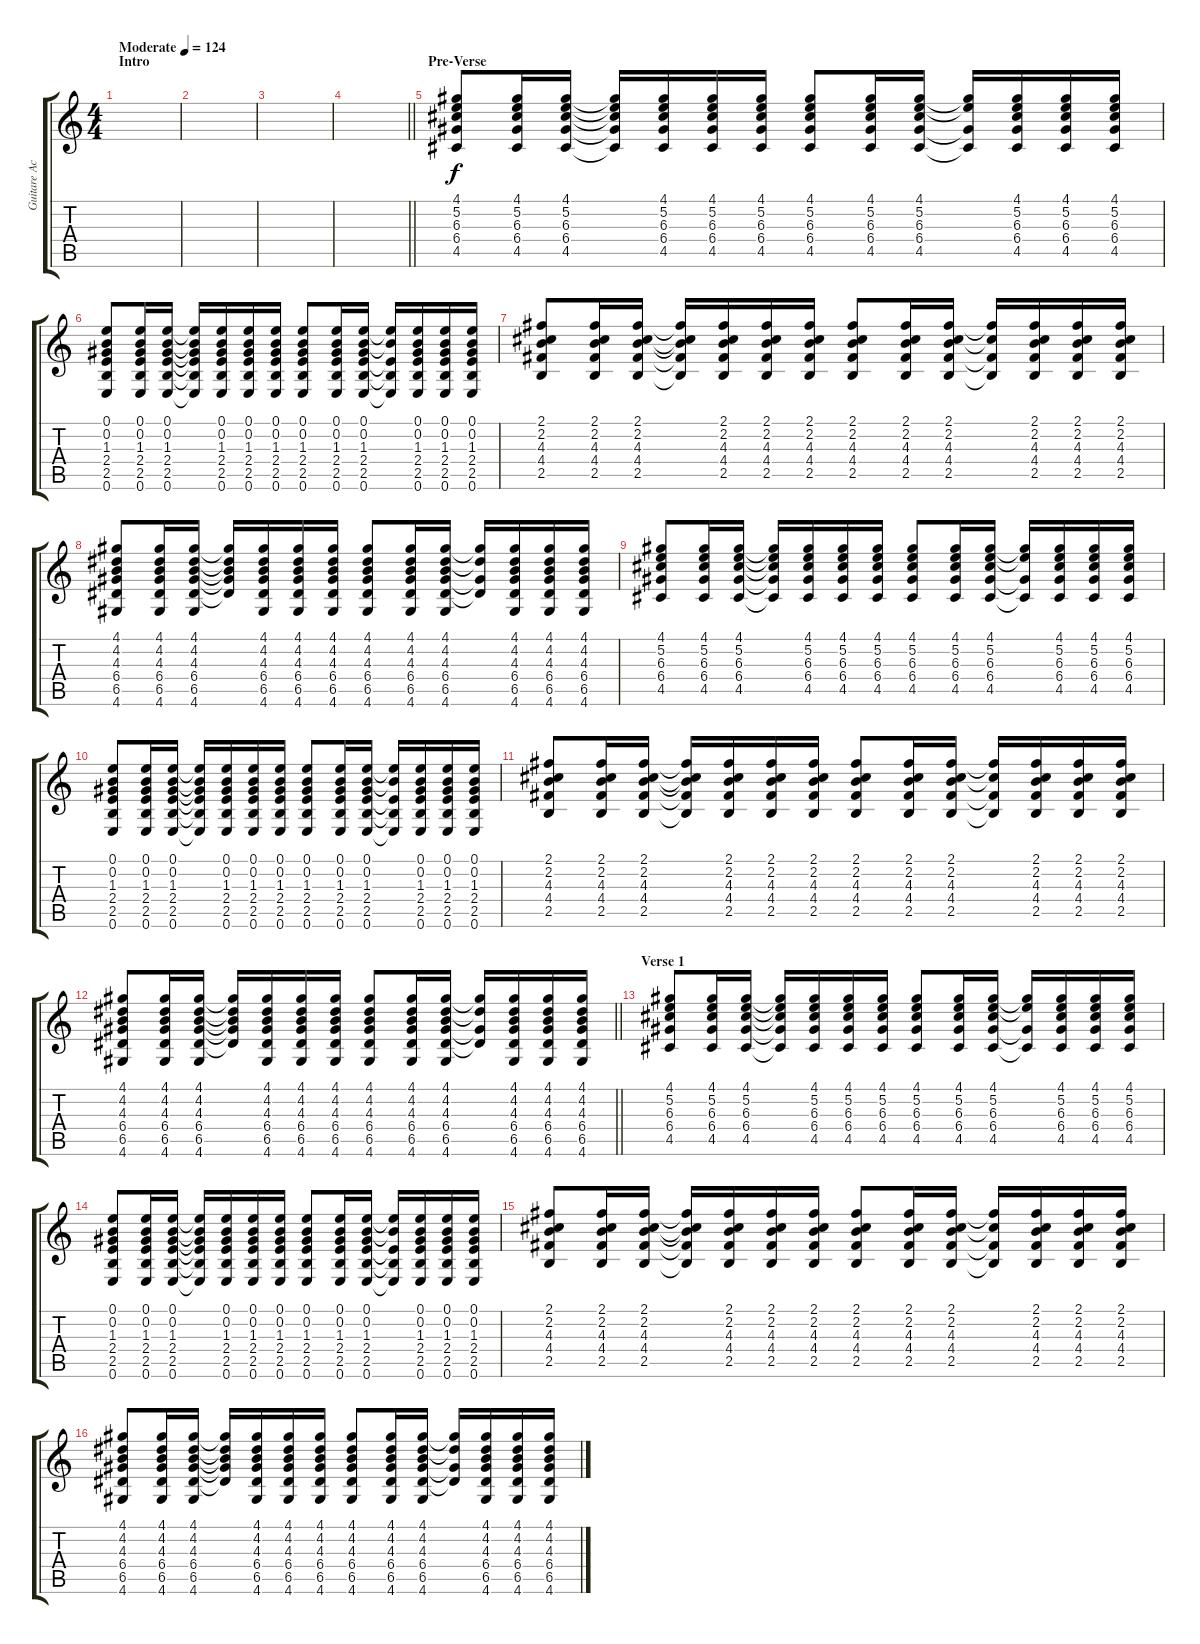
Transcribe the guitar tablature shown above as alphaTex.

\track ("Guitare Acoustique" "Guitare Ac") {instrument acousticguitarsteel}
\staff {score tabs}
\tuning (E4 B3 G3 D3 A2 E2) {hide}
\ts (4 4)
\section ("" "Intro")
\tempo (124 "Moderate")
\clef g2
\ks c
|
|
|
\barLineRight lightlight
|
\section ("" "Pre-Verse")
(4.1 5.2 6.3 6.4 4.5).8 (4.1 5.2 6.3 6.4 4.5).16 (4.1 5.2 6.3 6.4 4.5).16 (4.1{t} 5.2{t} 6.3{t} 6.4{t} 4.5{t}).16 (4.1 5.2 6.3 6.4 4.5).16 (4.1 5.2 6.3 6.4 4.5).16 (4.1 5.2 6.3 6.4 4.5).16 (4.1 5.2 6.3 6.4 4.5).8 (4.1 5.2 6.3 6.4 4.5).16 (4.1 5.2 6.3 6.4 4.5).16 (4.1{t} 5.2{t} 6.4{t} 4.5{t}).16 (4.1 5.2 6.3 6.4 4.5).16 (4.1 5.2 6.3 6.4 4.5).16 (4.1 5.2 6.3 6.4 4.5).16 |
(0.1 0.2 1.3 2.4 2.5 0.6).8 (0.1 0.2 1.3 2.4 2.5 0.6).16 (0.1 0.2 1.3 2.4 2.5 0.6).16 (0.1{t} 0.2{t} 1.3{t} 2.4{t} 2.5{t} 0.6{t}).16 (0.1 0.2 1.3 2.4 2.5 0.6).16 (0.1 0.2 1.3 2.4 2.5 0.6).16 (0.1 0.2 1.3 2.4 2.5 0.6).16 (0.1 0.2 1.3 2.4 2.5 0.6).8 (0.1 0.2 1.3 2.4 2.5 0.6).16 (0.1 0.2 1.3 2.4 2.5 0.6).16 (0.1{t} 0.2{t} 2.4{t} 2.5{t} 0.6{t}).16 (0.1 0.2 1.3 2.4 2.5 0.6).16 (0.1 0.2 1.3 2.4 2.5 0.6).16 (0.1 0.2 1.3 2.4 2.5 0.6).16 |
(2.1 2.2 4.3 4.4 2.5).8 (2.1 2.2 4.3 4.4 2.5).16 (2.1 2.2 4.3 4.4 2.5).16 (2.1{t} 2.2{t} 4.3{t} 4.4{t} 2.5{t}).16 (2.1 2.2 4.3 4.4 2.5).16 (2.1 2.2 4.3 4.4 2.5).16 (2.1 2.2 4.3 4.4 2.5).16 (2.1 2.2 4.3 4.4 2.5).8 (2.1 2.2 4.3 4.4 2.5).16 (2.1 2.2 4.3 4.4 2.5).16 (2.1{t} 2.2{t} 4.4{t} 2.5{t}).16 (2.1 2.2 4.3 4.4 2.5).16 (2.1 2.2 4.3 4.4 2.5).16 (2.1 2.2 4.3 4.4 2.5).16 |
(4.1 4.2 4.3 6.4 6.5 4.6).8 (4.1 4.2 4.3 6.4 6.5 4.6).16 (4.1 4.2 4.3 6.4 6.5 4.6).16 (4.1{t} 4.2{t} 4.3{t} 6.4{t} 6.5{t}).16 (4.1 4.2 4.3 6.4 6.5 4.6).16 (4.1 4.2 4.3 6.4 6.5 4.6).16 (4.1 4.2 4.3 6.4 6.5 4.6).16 (4.1 4.2 4.3 6.4 6.5 4.6).8 (4.1 4.2 4.3 6.4 6.5 4.6).16 (4.1 4.2 4.3 6.4 6.5 4.6).16 (4.1{t} 4.2{t} 6.4{t} 6.5{t}).16 (4.1 4.2 4.3 6.4 6.5 4.6).16 (4.1 4.2 4.3 6.4 6.5 4.6).16 (4.1 4.2 4.3 6.4 6.5 4.6).16 |
(4.1 5.2 6.3 6.4 4.5).8 (4.1 5.2 6.3 6.4 4.5).16 (4.1 5.2 6.3 6.4 4.5).16 (4.1{t} 5.2{t} 6.3{t} 6.4{t} 4.5{t}).16 (4.1 5.2 6.3 6.4 4.5).16 (4.1 5.2 6.3 6.4 4.5).16 (4.1 5.2 6.3 6.4 4.5).16 (4.1 5.2 6.3 6.4 4.5).8 (4.1 5.2 6.3 6.4 4.5).16 (4.1 5.2 6.3 6.4 4.5).16 (4.1{t} 5.2{t} 6.4{t} 4.5{t}).16 (4.1 5.2 6.3 6.4 4.5).16 (4.1 5.2 6.3 6.4 4.5).16 (4.1 5.2 6.3 6.4 4.5).16 |
(0.1 0.2 1.3 2.4 2.5 0.6).8 (0.1 0.2 1.3 2.4 2.5 0.6).16 (0.1 0.2 1.3 2.4 2.5 0.6).16 (0.1{t} 0.2{t} 1.3{t} 2.4{t} 2.5{t} 0.6{t}).16 (0.1 0.2 1.3 2.4 2.5 0.6).16 (0.1 0.2 1.3 2.4 2.5 0.6).16 (0.1 0.2 1.3 2.4 2.5 0.6).16 (0.1 0.2 1.3 2.4 2.5 0.6).8 (0.1 0.2 1.3 2.4 2.5 0.6).16 (0.1 0.2 1.3 2.4 2.5 0.6).16 (0.1{t} 0.2{t} 2.4{t} 2.5{t} 0.6{t}).16 (0.1 0.2 1.3 2.4 2.5 0.6).16 (0.1 0.2 1.3 2.4 2.5 0.6).16 (0.1 0.2 1.3 2.4 2.5 0.6).16 |
(2.1 2.2 4.3 4.4 2.5).8 (2.1 2.2 4.3 4.4 2.5).16 (2.1 2.2 4.3 4.4 2.5).16 (2.1{t} 2.2{t} 4.3{t} 4.4{t} 2.5{t}).16 (2.1 2.2 4.3 4.4 2.5).16 (2.1 2.2 4.3 4.4 2.5).16 (2.1 2.2 4.3 4.4 2.5).16 (2.1 2.2 4.3 4.4 2.5).8 (2.1 2.2 4.3 4.4 2.5).16 (2.1 2.2 4.3 4.4 2.5).16 (2.1{t} 2.2{t} 4.4{t} 2.5{t}).16 (2.1 2.2 4.3 4.4 2.5).16 (2.1 2.2 4.3 4.4 2.5).16 (2.1 2.2 4.3 4.4 2.5).16 |
\barLineRight lightlight
(4.1 4.2 4.3 6.4 6.5 4.6).8 (4.1 4.2 4.3 6.4 6.5 4.6).16 (4.1 4.2 4.3 6.4 6.5 4.6).16 (4.1{t} 4.2{t} 4.3{t} 6.4{t} 6.5{t}).16 (4.1 4.2 4.3 6.4 6.5 4.6).16 (4.1 4.2 4.3 6.4 6.5 4.6).16 (4.1 4.2 4.3 6.4 6.5 4.6).16 (4.1 4.2 4.3 6.4 6.5 4.6).8 (4.1 4.2 4.3 6.4 6.5 4.6).16 (4.1 4.2 4.3 6.4 6.5 4.6).16 (4.1{t} 4.2{t} 6.4{t} 6.5{t}).16 (4.1 4.2 4.3 6.4 6.5 4.6).16 (4.1 4.2 4.3 6.4 6.5 4.6).16 (4.1 4.2 4.3 6.4 6.5 4.6).16 |
\section ("" "Verse 1")
(4.1 5.2 6.3 6.4 4.5).8 (4.1 5.2 6.3 6.4 4.5).16 (4.1 5.2 6.3 6.4 4.5).16 (4.1{t} 5.2{t} 6.3{t} 6.4{t} 4.5{t}).16 (4.1 5.2 6.3 6.4 4.5).16 (4.1 5.2 6.3 6.4 4.5).16 (4.1 5.2 6.3 6.4 4.5).16 (4.1 5.2 6.3 6.4 4.5).8 (4.1 5.2 6.3 6.4 4.5).16 (4.1 5.2 6.3 6.4 4.5).16 (4.1{t} 5.2{t} 6.4{t} 4.5{t}).16 (4.1 5.2 6.3 6.4 4.5).16 (4.1 5.2 6.3 6.4 4.5).16 (4.1 5.2 6.3 6.4 4.5).16 |
(0.1 0.2 1.3 2.4 2.5 0.6).8 (0.1 0.2 1.3 2.4 2.5 0.6).16 (0.1 0.2 1.3 2.4 2.5 0.6).16 (0.1{t} 0.2{t} 1.3{t} 2.4{t} 2.5{t} 0.6{t}).16 (0.1 0.2 1.3 2.4 2.5 0.6).16 (0.1 0.2 1.3 2.4 2.5 0.6).16 (0.1 0.2 1.3 2.4 2.5 0.6).16 (0.1 0.2 1.3 2.4 2.5 0.6).8 (0.1 0.2 1.3 2.4 2.5 0.6).16 (0.1 0.2 1.3 2.4 2.5 0.6).16 (0.1{t} 0.2{t} 2.4{t} 2.5{t} 0.6{t}).16 (0.1 0.2 1.3 2.4 2.5 0.6).16 (0.1 0.2 1.3 2.4 2.5 0.6).16 (0.1 0.2 1.3 2.4 2.5 0.6).16 |
(2.1 2.2 4.3 4.4 2.5).8 (2.1 2.2 4.3 4.4 2.5).16 (2.1 2.2 4.3 4.4 2.5).16 (2.1{t} 2.2{t} 4.3{t} 4.4{t} 2.5{t}).16 (2.1 2.2 4.3 4.4 2.5).16 (2.1 2.2 4.3 4.4 2.5).16 (2.1 2.2 4.3 4.4 2.5).16 (2.1 2.2 4.3 4.4 2.5).8 (2.1 2.2 4.3 4.4 2.5).16 (2.1 2.2 4.3 4.4 2.5).16 (2.1{t} 2.2{t} 4.4{t} 2.5{t}).16 (2.1 2.2 4.3 4.4 2.5).16 (2.1 2.2 4.3 4.4 2.5).16 (2.1 2.2 4.3 4.4 2.5).16 |
(4.1 4.2 4.3 6.4 6.5 4.6).8 (4.1 4.2 4.3 6.4 6.5 4.6).16 (4.1 4.2 4.3 6.4 6.5 4.6).16 (4.1{t} 4.2{t} 4.3{t} 6.4{t} 6.5{t}).16 (4.1 4.2 4.3 6.4 6.5 4.6).16 (4.1 4.2 4.3 6.4 6.5 4.6).16 (4.1 4.2 4.3 6.4 6.5 4.6).16 (4.1 4.2 4.3 6.4 6.5 4.6).8 (4.1 4.2 4.3 6.4 6.5 4.6).16 (4.1 4.2 4.3 6.4 6.5 4.6).16 (4.1{t} 4.2{t} 6.4{t} 6.5{t}).16 (4.1 4.2 4.3 6.4 6.5 4.6).16 (4.1 4.2 4.3 6.4 6.5 4.6).16 (4.1 4.2 4.3 6.4 6.5 4.6).16
